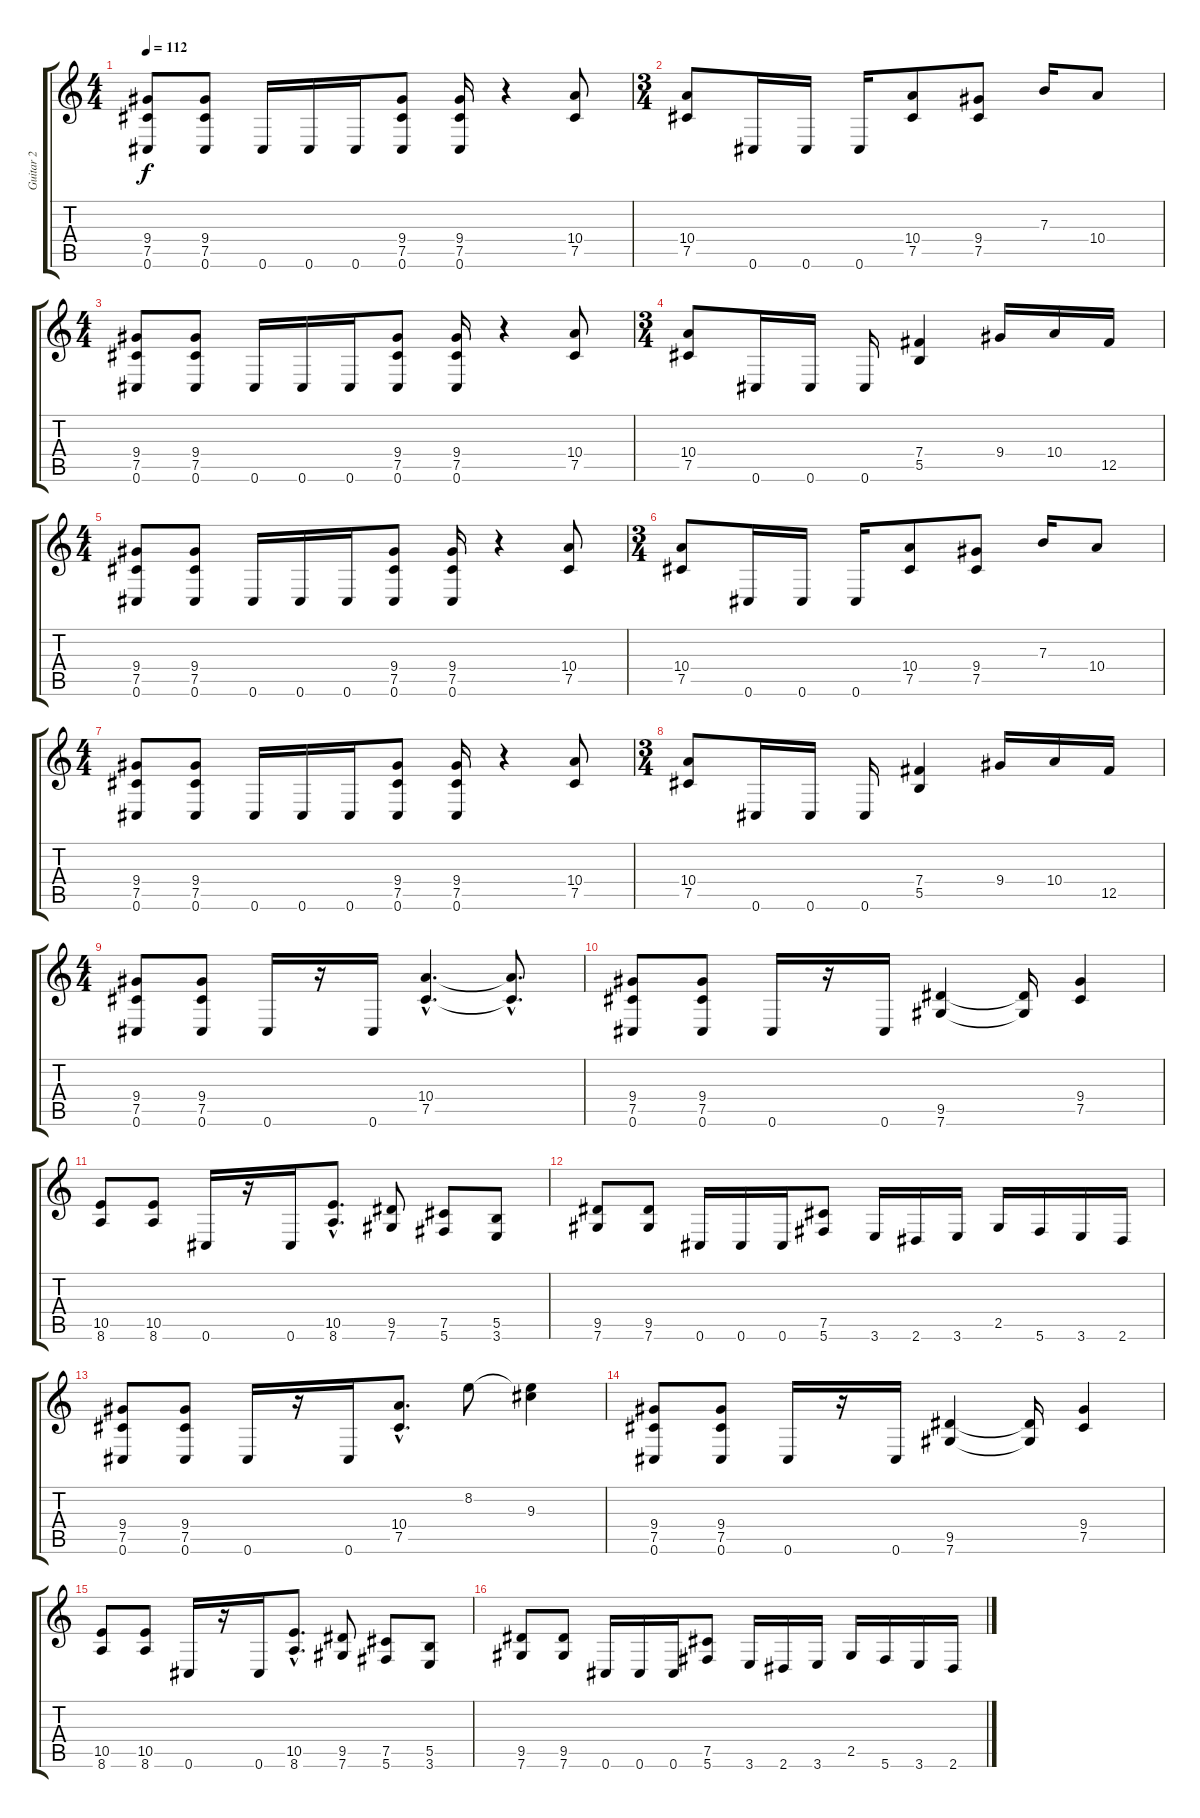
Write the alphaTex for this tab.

\track ("Guitar 2" "Guitar 2") {instrument distortionguitar}
\staff {score tabs}
\tuning (Db4 Ab3 E3 B2 Gb2 Db2) {hide}
\ts (4 4)
\section ("" "")
\tempo 112
\clef g2
\ks c
(9.4 7.5 0.6).8{dy f} (9.4 7.5 0.6).8 0.6.16 0.6.16 0.6.16 (9.4 7.5 0.6).8 (9.4 7.5 0.6).16 r.4 (10.4 7.5).8 |
\ts (3 4)
(10.4 7.5).8 0.6.16 0.6.16 0.6.16 (10.4 7.5).8 (9.4 7.5).8 7.3.16 10.4.8 |
\ts (4 4)
(9.4 7.5 0.6).8 (9.4 7.5 0.6).8 0.6.16 0.6.16 0.6.16 (9.4 7.5 0.6).8 (9.4 7.5 0.6).16 r.4 (10.4 7.5).8 |
\ts (3 4)
(10.4 7.5).8 0.6.16 0.6.16 0.6.16 (7.4 5.5).4 9.4.16 10.4.16 12.5.16 |
\ts (4 4)
(9.4 7.5 0.6).8 (9.4 7.5 0.6).8 0.6.16 0.6.16 0.6.16 (9.4 7.5 0.6).8 (9.4 7.5 0.6).16 r.4 (10.4 7.5).8 |
\ts (3 4)
(10.4 7.5).8 0.6.16 0.6.16 0.6.16 (10.4 7.5).8 (9.4 7.5).8 7.3.16 10.4.8 |
\ts (4 4)
(9.4 7.5 0.6).8 (9.4 7.5 0.6).8 0.6.16 0.6.16 0.6.16 (9.4 7.5 0.6).8 (9.4 7.5 0.6).16 r.4 (10.4 7.5).8 |
\ts (3 4)
(10.4 7.5).8 0.6.16 0.6.16 0.6.16 (7.4 5.5).4 9.4.16 10.4.16 12.5.16 |
\ts (4 4)
\section ("" "")
(9.4 7.5 0.6).8 (9.4 7.5 0.6).8 0.6.16 r.16 0.6.16 (10.4{hac} 7.5{hac}).4{d} (10.4{hac t} 7.5{hac t}).8{d} |
(9.4 7.5 0.6).8 (9.4 7.5 0.6).8 0.6.16 r.16 0.6.16 (9.5 7.6).4 (9.5{t} 7.6{t}).16 (9.4 7.5).4 |
(10.5 8.6).8 (10.5 8.6).8 0.6.16 r.16 0.6.16 (10.5{hac} 8.6{hac}).8{d} (9.5 7.6).8 (7.5 5.6).8 (5.5 3.6).8 |
(9.5 7.6).8 (9.5 7.6).8 0.6.16 0.6.16 0.6.16 (7.5 5.6).8 3.6.16 2.6.16 3.6.16 2.5.16 5.6.16 3.6.16 2.6.16 |
(9.4 7.5 0.6).8 (9.4 7.5 0.6).8 0.6.16 r.16 0.6.16 (10.4{hac} 7.5{hac}).8{d} 8.2.8 (8.2{t} 9.3).4 |
(9.4 7.5 0.6).8 (9.4 7.5 0.6).8 0.6.16 r.16 0.6.16 (9.5 7.6).4 (9.5{t} 7.6{t}).16 (9.4 7.5).4 |
(10.5 8.6).8 (10.5 8.6).8 0.6.16 r.16 0.6.16 (10.5{hac} 8.6{hac}).8{d} (9.5 7.6).8 (7.5 5.6).8 (5.5 3.6).8 |
(9.5 7.6).8 (9.5 7.6).8 0.6.16 0.6.16 0.6.16 (7.5 5.6).8 3.6.16 2.6.16 3.6.16 2.5.16 5.6.16 3.6.16 2.6.16
